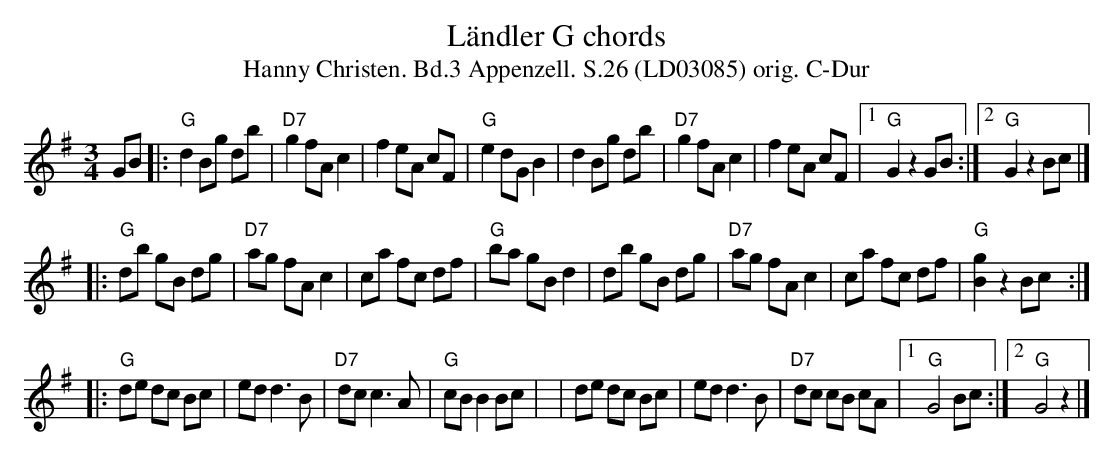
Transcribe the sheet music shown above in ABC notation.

X:1
T:Ländler G chords
T:Hanny Christen. Bd.3 Appenzell. S.26 (LD03085) orig. C-Dur
M:3/4
L:1/8
K:Gmaj%%MIDI gchordon
GB |: "G"d2 Bg db | "D7"g2 fA c2 | f2 eA cF | "G"e2 dG B2 | \
d2 Bg db | "D7"g2 fA c2 | f2 eA cF |1 "G"G2 z2 GB :|2 "G"G2z2 Bc |]
|: "G"db gB dg | "D7"ag fA c2 | ca fc df | "G"ba gB d2 | \
db gB dg | "D7"ag fA c2 | ca fc df | "G"[Bg]2 z2 Bc :|
|: "G"de dc Bc | ed d3 B | "D7"dc c3 A | "G"cB B2 Bc | \
| de dc Bc | ed d3 B | "D7"dc cB cA |1 "G"G4 Bc :|2 "G"G4 z2 |]
